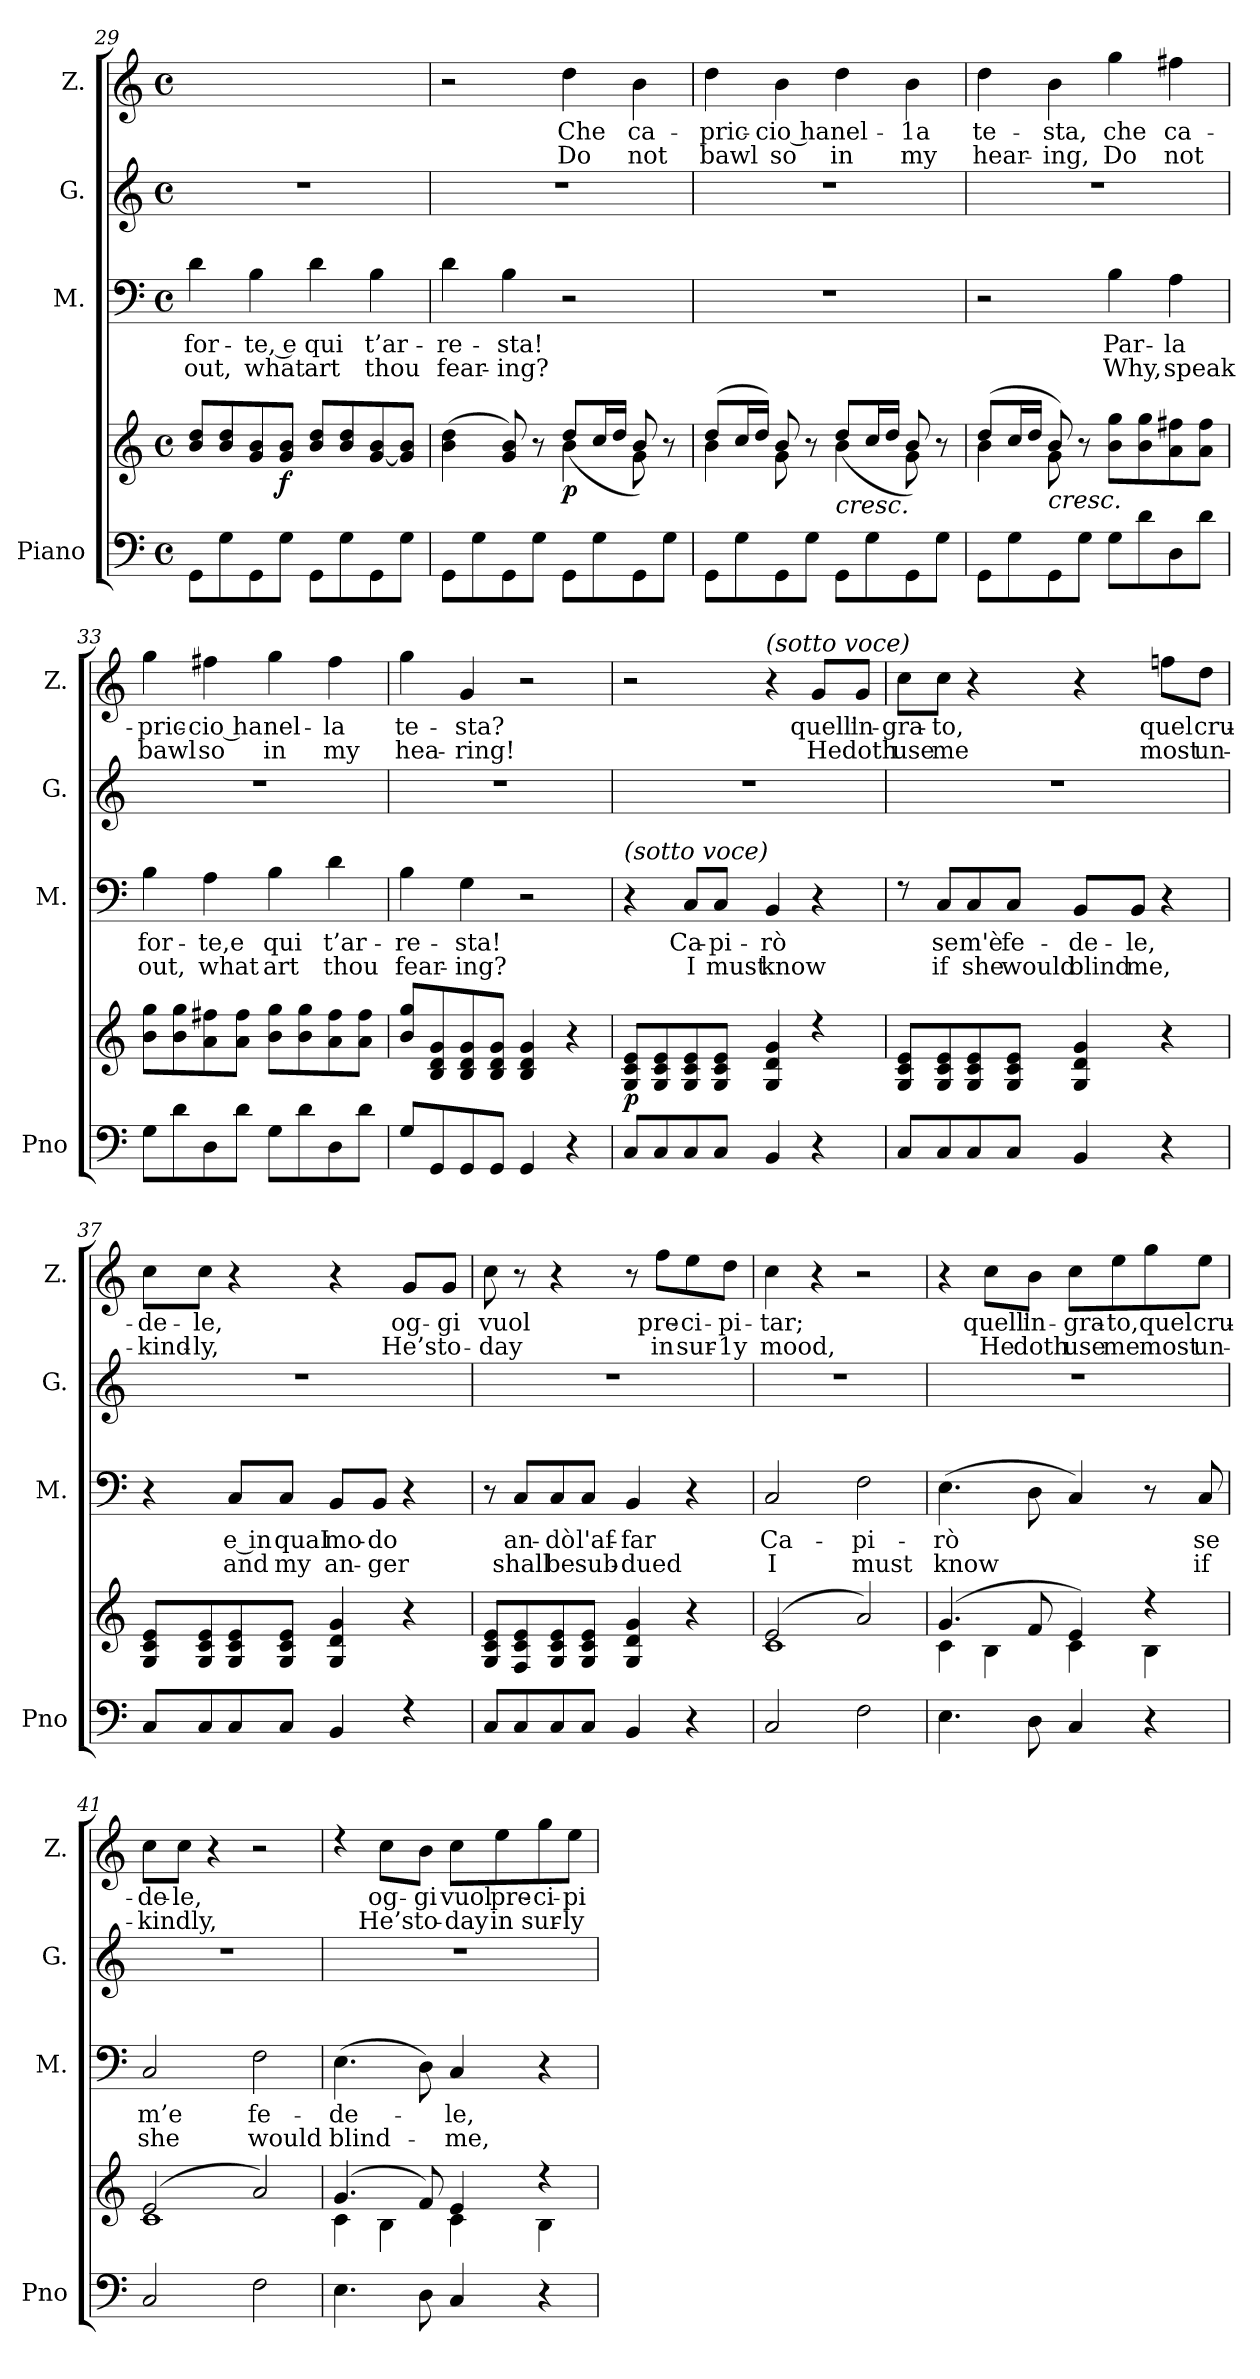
**kern	**kern	**dynam	**kern	**text	**text	**kern	**kern	**text	**text
*part4	*part4	*part4	*part3	*part3	*part3	*part2	*part1	*part1	*part1
*staff5	*staff4	*staff4/5	*staff3	*staff3	*staff3	*staff2	*staff1	*staff1	*staff1
*I"Piano	*	*	*I"M.	*	*	*I"G.	*I"Z.	*	*
*I'Pno	*	*	*I'M.	*	*	*I'G.	*I'Z.	*	*
*clefF4	*clefG2	*	*clefF4	*	*	*clefG2	*clefG2	*	*
*k[]	*k[]	*	*k[]	*	*	*k[]	*k[]	*	*
*M4/4	*M4/4	*	*M4/4	*	*	*M4/4	*M4/4	*	*
*met(c)	*met(c)	*	*met(c)	*	*	*met(c)	*met(c)	*	*
=29	=29	=29	=29	=29	=29	=29	=29	=29	=29
!	!	!	!	!LO:LY:b	!LO:LY:b	!	!	!	!
8GG\L	8b/ 8dd/L	.	4d\	for-	out,	1r	1ryy	.	.
8G\	8b/ 8dd/	.	.	.	.	.	.	.	.
!	!	!	!	!LO:LY:b	!LO:LY:b	!	!	!	!
8GG\	8g/ 8b/	.	4B\	-te, e	what	.	.	.	.
!	!	!LO:DY:b	!	!	!	!	!	!	!
8G\J	8g/ 8b/J	f	.	.	.	.	.	.	.
!	!	!	!	!LO:LY:b	!LO:LY:b	!	!	!	!
8GG\L	8b/ 8dd/L	.	4d\	qui	art	.	.	.	.
8G\	8b/ 8dd/	.	.	.	.	.	.	.	.
!	!	!	!	!LO:LY:b	!LO:LY:b	!	!	!	!
8GG\	[8g/ 8b/	.	4B\	t’ar-	thou	.	.	.	.
8G\J	8g/] 8b/J	.	.	.	.	.	.	.	.
!!LO:LB:g=z
=30	=30	=30	=30	=30	=30	=30	=30	=30	=30
*	*^	*	*	*	*	*	*	*	*
!	!	!	!	!	!LO:LY:b	!LO:LY:b	!	!	!	!
8GG\L	(>4b\ 4dd\	2ryy	.	4d\	re-	fear-	1r	2r	.	.
8G\	.	.	.	.	.	.	.	.	.	.
!	!	!	!	!	!LO:LY:b	!LO:LY:b	!	!	!	!
8GG\	8g/ 8b/)	.	.	4B\	-sta!	-ing?	.	.	.	.
8G\J	8r	.	.	.	.	.	.	.	.	.
!	!	!	!LO:DY:b	!	!	!	!	!	!LO:LY:b	!LO:LY:b
8GG\L	4b\	(>8dd/L	p	2r	.	.	.	4dd\	Che	Do
8G\	.	16cc/L	.	.	.	.	.	.	.	.
.	.	16dd/JJ	.	.	.	.	.	.	.	.
!	!	!	!	!	!	!	!	!	!LO:LY:b	!LO:LY:b
8GG\	8g\	8b/)	.	.	.	.	.	4b\	ca-	not
8G\J	8r	8ryy	.	.	.	.	.	.	.	.
=31	=31	=31	=31	=31	=31	=31	=31	=31	=31	=31
!	!	!	!	!	!	!	!	!	!LO:LY:b	!LO:LY:b
8GG\L	(>8dd/L	4b\	.	1r	.	.	1r	4dd\	-pric-	bawl
8G\	16cc/L	.	.	.	.	.	.	.	.	.
.	16dd/JJ)	.	.	.	.	.	.	.	.	.
!	!	!	!	!	!	!	!	!	!LO:LY:b	!LO:LY:b
8GG\	8b/	8g\	.	.	.	.	.	4b\	-cio ha	so
8G\J	8r	8ryy	.	.	.	.	.	.	.	.
!	!LO:TX:b:i:t=cresc.	!	!	!	!	!	!	!	!	!
!	!	!	!	!	!	!	!	!	!LO:LY:b	!LO:LY:b
8GG\L	4b\	(>8dd/L	.	.	.	.	.	4dd\	nel-	in
8G\	.	16cc/L	.	.	.	.	.	.	.	.
.	.	16dd/JJ	.	.	.	.	.	.	.	.
!	!	!	!	!	!	!	!	!	!LO:LY:b	!LO:LY:b
8GG\	8g\	8b/)	.	.	.	.	.	4b\	-1a	my
8G\J	8ryy	8r	.	.	.	.	.	.	.	.
=32	=32	=32	=32	=32	=32	=32	=32	=32	=32	=32
!	!	!	!	!	!	!	!	!	!LO:LY:b	!LO:LY:b
8GG\L	(>8dd/L	4b\	.	2r	.	.	1r	4dd\	te-	hear-
8G\	16cc/L	.	.	.	.	.	.	.	.	.
.	16dd/JJ	.	.	.	.	.	.	.	.	.
!	!LO:TX:b:i:t=cresc.	!	!	!	!	!	!	!	!	!
!	!	!	!	!	!	!	!	!	!LO:LY:b	!LO:LY:b
8GG\	8b/)	8g\	.	.	.	.	.	4b\	-sta,	-ing,
8G\J	2ryy	8r	.	.	.	.	.	.	.	.
!	!	!	!	!	!LO:LY:b	!LO:LY:b	!	!	!LO:LY:b	!LO:LY:b
8G\L	.	8b\ 8gg\L	.	4B\	Par-	Why,	.	4gg\	che	Do
8d\	.	8b\ 8gg\	.	.	.	.	.	.	.	.
!	!	!	!	!	!LO:LY:b	!LO:LY:b	!	!	!LO:LY:b	!LO:LY:b
8D\	.	8a\ 8ff#X\	.	4A\	-la	speak	.	4ff#X\	ca-	not
8d\J	8ryy	8a\ 8ff#\J	.	.	.	.	.	.	.	.
=33	=33	=33	=33	=33	=33	=33	=33	=33	=33	=33
!	!	!	!	!	!LO:LY:b	!LO:LY:b	!	!	!LO:LY:b	!LO:LY:b
*	*v	*v	*	*	*	*	*	*	*	*
8G\L	8b\ 8gg\L	.	4B\	for-	out,	1r	4gg\	-pric-	bawl
8d\	8b\ 8gg\	.	.	.	.	.	.	.	.
!	!	!	!	!LO:LY:b	!LO:LY:b	!	!	!LO:LY:b	!LO:LY:b
8D\	8a\ 8ff#X\	.	4A\	-te,e	what	.	4ff#X\	-cio ha	so
8d\J	8a\ 8ff#\J	.	.	.	.	.	.	.	.
!	!	!	!	!LO:LY:b	!LO:LY:b	!	!	!LO:LY:b	!LO:LY:b
8G\L	8b\ 8gg\L	.	4B\	-qui	art	.	4gg\	nel-	in
8d\	8b\ 8gg\	.	.	.	.	.	.	.	.
!	!	!	!	!LO:LY:b	!LO:LY:b	!	!	!LO:LY:b	!LO:LY:b
8D\	8a\ 8ff#\	.	4d\	t’ar-	thou	.	4ff#\	-la	my
8d\J	8a\ 8ff#\J	.	.	.	.	.	.	.	.
!!LO:LB:g=z
=34	=34	=34	=34	=34	=34	=34	=34	=34	=34
!	!	!	!	!LO:LY:b	!LO:LY:b	!	!	!LO:LY:b	!LO:LY:b
8G/L	8b/ 8gg/L	.	4B\	re-	fear-	1r	4gg\	te-	hea-
8GG/	8B/ 8d/ 8g/	.	.	.	.	.	.	.	.
!	!	!	!	!LO:LY:b	!LO:LY:b	!	!	!LO:LY:b	!LO:LY:b
8GG/	8B/ 8d/ 8g/	.	4G\	-sta!	-ing?	.	4g/	-sta?	-ring!
8GG/J	8B/ 8d/ 8g/J	.	.	.	.	.	.	.	.
4GG/	4B/ 4d/ 4g/	.	2r	.	.	.	2r	.	.
4r	4r	.	.	.	.	.	.	.	.
=35	=35	=35	=35	=35	=35	=35	=35	=35	=35
!	!	!	!LO:TX:a:i:t=(sotto voce)	!	!	!	!	!	!
!	!	!LO:DY:b	!	!	!	!	!	!	!
8C/L	8G/ 8c/ 8e/L	p	4r	.	.	1r	2r	.	.
8C/	8G/ 8c/ 8e/	.	.	.	.	.	.	.	.
!	!	!	!	!LO:LY:b	!LO:LY:b	!	!	!	!
8C/	8G/ 8c/ 8e/	.	8C/L	Ca-	-I	.	.	.	.
!	!	!	!	!LO:LY:b	!LO:LY:b	!	!	!	!
8C/J	8G/ 8c/ 8e/J	.	8C/J	-pi-	must	.	.	.	.
!	!	!	!	!	!	!	!LO:TX:a:i:t=(sotto voce)	!	!
!	!	!	!	!LO:LY:b	!LO:LY:b	!	!	!	!
4BB/	4G/ 4d/ 4g/	.	4BB/	-rò	know	.	4r	.	.
!	!	!	!	!	!	!	!	!LO:LY:b	!LO:LY:b
4r	4rdd	.	4r	.	.	.	8g/L	quell'	He
!	!	!	!	!	!	!	!	!LO:LY:b	!LO:LY:b
.	.	.	.	.	.	.	8g/J	in-	doth
=36	=36	=36	=36	=36	=36	=36	=36	=36	=36
!	!	!	!	!	!	!	!	!LO:LY:b	!LO:LY:b
8C/L	8G/ 8c/ 8e/L	.	8rF	.	.	1r	8cc\L	-gra-	use
!	!	!	!	!LO:LY:b	!LO:LY:b	!	!	!LO:LY:b	!LO:LY:b
8C/	8G/ 8c/ 8e/	.	8C/L	se	if	.	8cc\J	-to,	me
!	!	!	!	!LO:LY:b	!LO:LY:b	!	!	!	!
8C/	8G/ 8c/ 8e/	.	8C/	m'è	she	.	4r	.	.
!	!	!	!	!LO:LY:b	!LO:LY:b	!	!	!	!
8C/J	8G/ 8c/ 8e/J	.	8C/J	fe-	would	.	.	.	.
!	!	!	!	!LO:LY:b	!LO:LY:b	!	!	!	!
4BB/	4G/ 4d/ 4g/	.	8BB/L	-de-	blind	.	4r	.	.
!	!	!	!	!LO:LY:b	!LO:LY:b	!	!	!	!
.	.	.	8BB/J	-le,	me,	.	.	.	.
!	!	!	!	!	!	!	!	!LO:LY:b	!LO:LY:b
4r	4r	.	4r	.	.	.	8ffn\L	quel	most
!	!	!	!	!	!	!	!	!LO:LY:b	!LO:LY:b
.	.	.	.	.	.	.	8dd\J	cru-	un-
=37	=37	=37	=37	=37	=37	=37	=37	=37	=37
!	!	!	!	!	!	!	!	!LO:LY:b	!LO:LY:b
8C/L	8G/ 8c/ 8e/L	.	4r	.	.	1r	8cc\L	-de-	-kind-
!	!	!	!	!	!	!	!	!LO:LY:b	!LO:LY:b
8C/	8G/ 8c/ 8e/	.	.	.	.	.	8cc\J	-le,	-ly,
!	!	!	!	!LO:LY:b	!LO:LY:b	!	!	!	!
8C/	8G/ 8c/ 8e/	.	8C/L	e in	and	.	4r	.	.
!	!	!	!	!LO:LY:b	!LO:LY:b	!	!	!	!
8C/J	8G/ 8c/ 8e/J	.	8C/J	quaI	my	.	.	.	.
!	!	!	!	!LO:LY:b	!LO:LY:b	!	!	!	!
4BB/	4G/ 4d/ 4g/	.	8BB/L	mo-	an-	.	4r	.	.
!	!	!	!	!LO:LY:b	!LO:LY:b	!	!	!	!
.	.	.	8BB/J	-do	-ger	.	.	.	.
!	!	!	!	!	!	!	!	!LO:LY:b	!LO:LY:b
4rF	4r	.	4r	.	.	.	8g/L	og-	He’s
!	!	!	!	!	!	!	!	!LO:LY:b	!LO:LY:b
.	.	.	.	.	.	.	8g/J	-gi	to-
!!LO:LB:g=z
=38	=38	=38	=38	=38	=38	=38	=38	=38	=38
!	!	!	!	!	!	!	!	!LO:LY:b	!LO:LY:b
8C/L	8G/ 8c/ 8e/L	.	8r	.	.	1r	8cc\	vuol	day
!	!	!	!	!LO:LY:b	!LO:LY:b	!	!	!	!
8C/	8F/ 8c/ 8e/	.	8C/L	an-	shall	.	8r	.	.
!	!	!	!	!LO:LY:b	!LO:LY:b	!	!	!	!
8C/	8G/ 8c/ 8e/	.	8C/	-dò	be	.	4r	.	.
!	!	!	!	!LO:LY:b	!LO:LY:b	!	!	!	!
8C/J	8G/ 8c/ 8e/J	.	8C/J	l'af-	sub-	.	.	.	.
!	!	!	!	!LO:LY:b	!LO:LY:b	!	!	!	!
4BB/	4G/ 4d/ 4g/	.	4BB/	-far	-dued	.	8r	.	.
!	!	!	!	!	!	!	!	!LO:LY:b	!LO:LY:b
.	.	.	.	.	.	.	8ff\L	-pre-	in
!	!	!	!	!	!	!	!	!LO:LY:b	!LO:LY:b
4r	4r	.	4r	.	.	.	8ee\	-ci-	sur-
!	!	!	!	!	!	!	!	!LO:LY:b	!LO:LY:b
.	.	.	.	.	.	.	8dd\J	-pi-	-1y
=39	=39	=39	=39	=39	=39	=39	=39	=39	=39
*	*^	*	*	*	*	*	*	*	*
!	!	!	!	!	!LO:LY:b	!LO:LY:b	!	!	!LO:LY:b	!LO:LY:b
2C/	(>2e/	1c	.	2C/	Ca-	I	1r	4cc\	-tar;	mood,
.	.	.	.	.	.	.	.	4r	.	.
!	!	!	!	!	!LO:LY:b	!LO:LY:b	!	!	!	!
2F\	2a/)	.	.	2F\	-pi-	must	.	2r	.	.
=40	=40	=40	=40	=40	=40	=40	=40	=40	=40	=40
!	!	!	!	!	!LO:LY:b	!LO:LY:b	!	!	!	!
4.E\	(>4.g/	4c\	.	(>4.E\	-rò	know	1r	4r	.	.
!	!	!	!	!	!	!	!	!	!LO:LY:b	!LO:LY:b
.	.	4B\	.	.	.	.	.	8cc\L	quell'	He
!	!	!	!	!	!	!	!	!	!LO:LY:b	!LO:LY:b
8D\	8f/	.	.	8D\	.	.	.	8b\J	in-	doth
!	!	!	!	!	!	!	!	!	!LO:LY:b	!LO:LY:b
4C/	4e/)	4c\	.	4C/)	.	.	.	8cc\L	-gra-	use
!	!	!	!	!	!	!	!	!	!LO:LY:b	!LO:LY:b
.	.	.	.	.	.	.	.	8ee\	-to,	me
!	!	!	!	!	!	!	!	!	!LO:LY:b	!LO:LY:b
4r	4r	4B\	.	8r	.	.	.	8gg\	quel	most
!	!	!	!	!	!LO:LY:b	!LO:LY:b	!	!	!LO:LY:b	!LO:LY:b
.	.	.	.	8C/	se	if	.	8ee\J	cru-	un-
=41	=41	=41	=41	=41	=41	=41	=41	=41	=41	=41
!	!	!	!	!	!LO:LY:b	!LO:LY:b	!	!	!LO:LY:b	!LO:LY:b
2C/	(>2e/	1c	.	2C/	m’e	she	1r	8cc\L	-de-	-kindly,
!	!	!	!	!	!	!	!	!	!LO:LY:b	!
.	.	.	.	.	.	.	.	8cc\J	-le,	.
.	.	.	.	.	.	.	.	4r	.	.
!	!	!	!	!	!LO:LY:b	!LO:LY:b	!	!	!	!
2F\	2a/)	.	.	2F\	fe-	would	.	2r	.	.
=42	=42	=42	=42	=42	=42	=42	=42	=42	=42	=42
!	!	!	!	!	!LO:LY:b	!LO:LY:b	!	!	!	!
4.E\	(>4.g/	4c\	.	(>4.E\	-de-	blind-	1r	4rdd	.	.
!	!	!	!	!	!	!	!	!	!LO:LY:b	!LO:LY:b
.	.	4B\	.	.	.	.	.	8cc\L	og-	He’s
!	!	!	!	!	!	!	!	!	!LO:LY:b	!LO:LY:b
8D\	8f/)	.	.	8D\)	.	.	.	8b\J	-gi	to-
!	!	!	!	!	!LO:LY:b	!LO:LY:b	!	!	!LO:LY:b	!LO:LY:b
4C/	4e/	4c\	.	4C/	-le,	-me,	.	8cc\L	vuol	-day
!	!	!	!	!	!	!	!	!	!LO:LY:b	!LO:LY:b
.	.	.	.	.	.	.	.	8ee\	pre-	in
!	!	!	!	!	!	!	!	!	!LO:LY:b	!LO:LY:b
4r	4r	4B\	.	4r	.	.	.	8gg\	-ci-	sur-
!	!	!	!	!	!	!	!	!	!LO:LY:b	!LO:LY:b
.	.	.	.	.	.	.	.	8ee\J	-pi-	-ly
*	*v	*v	*	*	*	*	*	*	*	*
=	=	=	=	=	=	=	=	=	=
*-	*-	*-	*-	*-	*-	*-	*-	*-	*-
